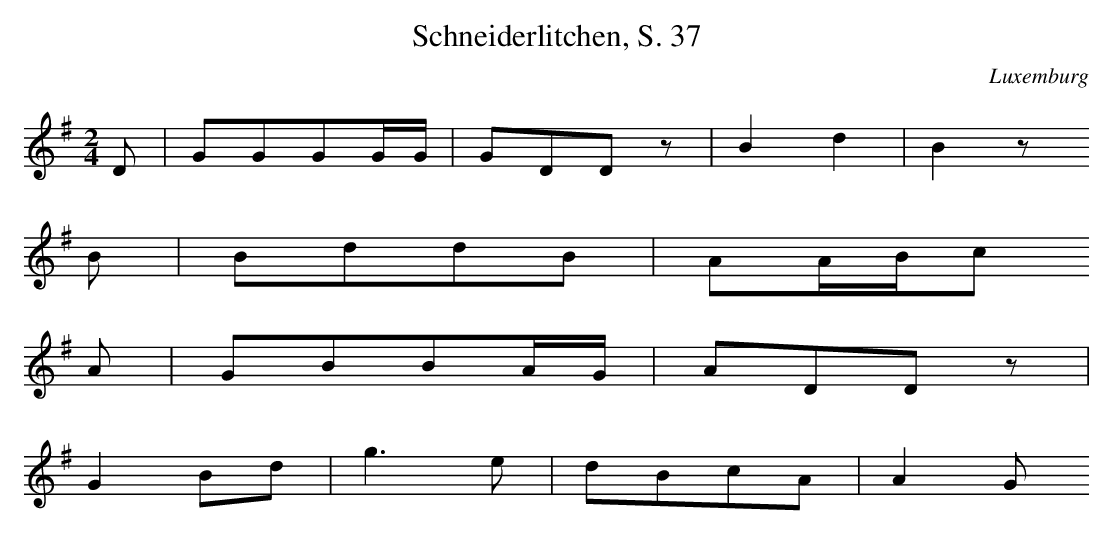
X:1
T: Schneiderlitchen, S. 37
O: Luxemburg
M: 2/4
L: 1/16
K: G
D2 | G2G2G2GG | G2D2D2z2 | B4d4 | B4z2
B2 | B2d2d2B2 | A2ABc2
A2 | G2B2B2AG | A2D2D2z2 |
G4B2d2 | g6e2 | d2B2c2A2 | A4G2
